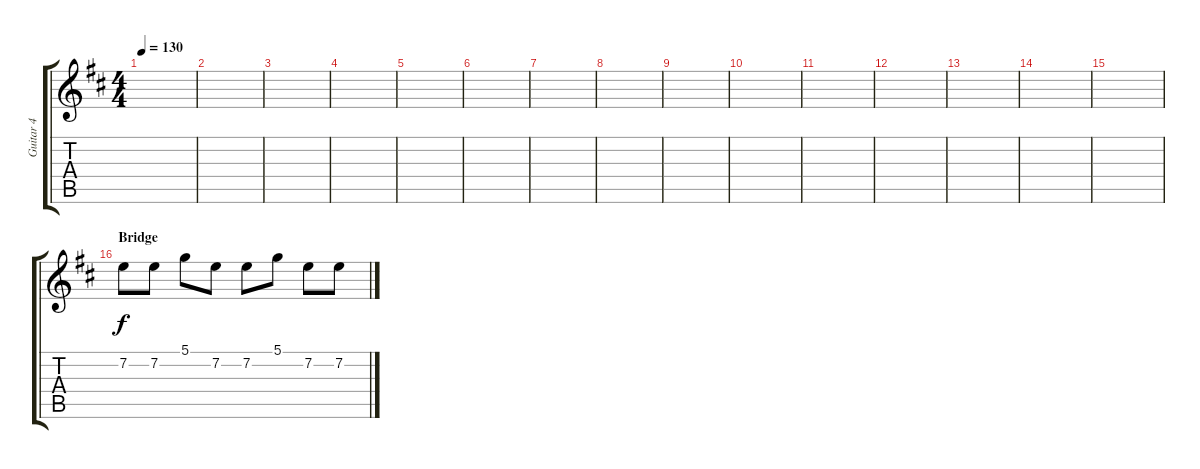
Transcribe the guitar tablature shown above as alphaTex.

\track ("Guitar 4" "Guitar 4") {instrument distortionguitar}
\staff {score tabs}
\tuning (D4 A3 F3 C3 G2 D2) {hide}
\ts (4 4)
\tempo 130
\clef g2
\ks d
|
|
|
|
|
|
|
|
|
|
|
|
|
|
|
\section ("" "Bridge")
7.2.8 7.2.8 5.1.8 7.2.8 7.2.8 5.1.8 7.2.8 7.2.8
